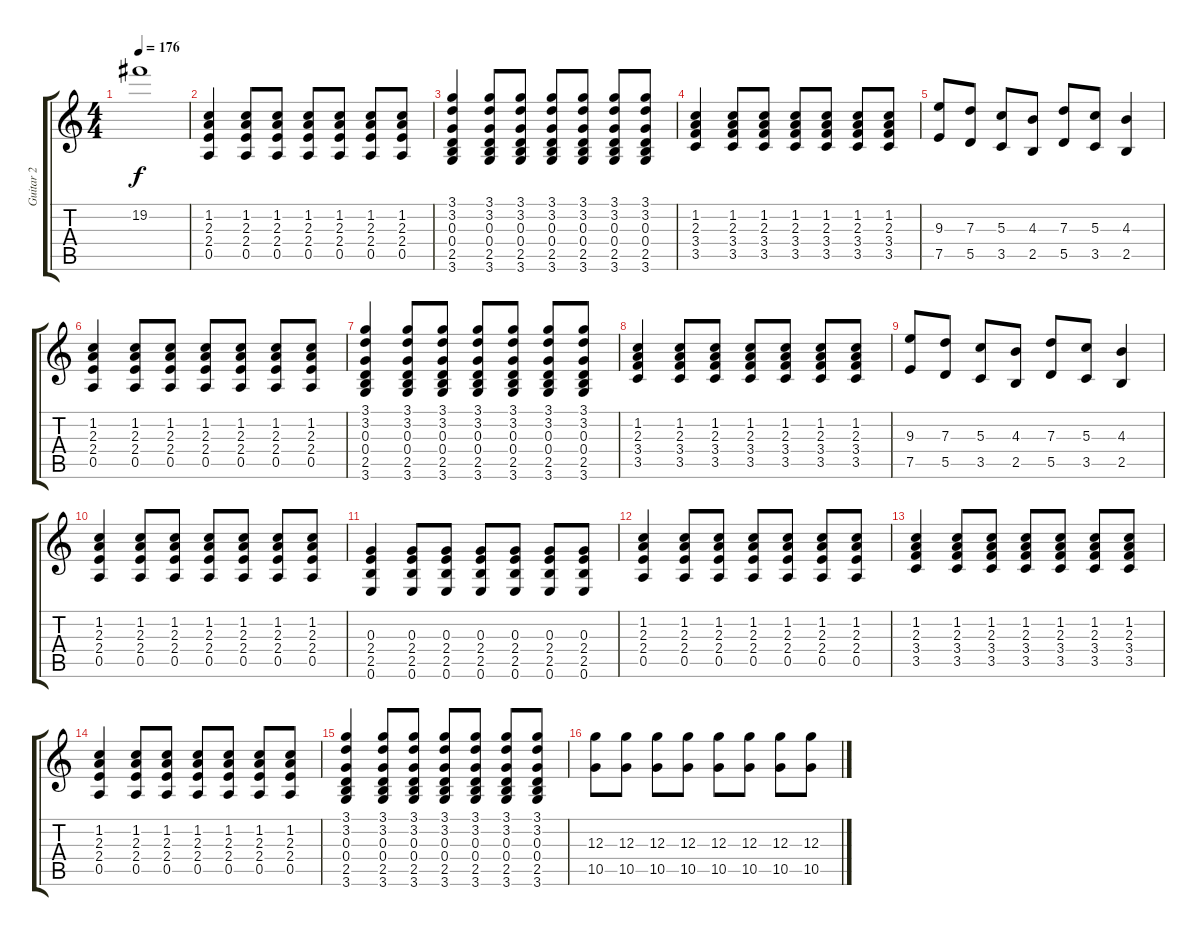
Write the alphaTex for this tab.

\track ("Guitar 2" "Guitar 2") {instrument distortionguitar}
\staff {score tabs}
\tuning (E4 B3 G3 D3 A2 E2) {hide}
\ts (4 4)
\tempo 176
\clef g2
\ks c
19.2{t}.1{dy f} |
(1.2 2.3 2.4 0.5).4{volume 9} (1.2 2.3 2.4 0.5).8 (1.2 2.3 2.4 0.5).8 (1.2 2.3 2.4 0.5).8 (1.2 2.3 2.4 0.5).8 (1.2 2.3 2.4 0.5).8 (1.2 2.3 2.4 0.5).8 |
(3.1 3.2 0.3 0.4 2.5 3.6).4 (3.1 3.2 0.3 0.4 2.5 3.6).8 (3.1 3.2 0.3 0.4 2.5 3.6).8 (3.1 3.2 0.3 0.4 2.5 3.6).8 (3.1 3.2 0.3 0.4 2.5 3.6).8 (3.1 3.2 0.3 0.4 2.5 3.6).8 (3.1 3.2 0.3 0.4 2.5 3.6).8 |
(1.2 2.3 3.4 3.5).4 (1.2 2.3 3.4 3.5).8 (1.2 2.3 3.4 3.5).8 (1.2 2.3 3.4 3.5).8 (1.2 2.3 3.4 3.5).8 (1.2 2.3 3.4 3.5).8 (1.2 2.3 3.4 3.5).8 |
(9.3 7.5).8{volume 13} (7.3 5.5).8 (5.3 3.5).8 (4.3 2.5).8 (7.3 5.5).8 (5.3 3.5).8 (4.3 2.5).4 |
(1.2 2.3 2.4 0.5).4{volume 9} (1.2 2.3 2.4 0.5).8 (1.2 2.3 2.4 0.5).8 (1.2 2.3 2.4 0.5).8 (1.2 2.3 2.4 0.5).8 (1.2 2.3 2.4 0.5).8 (1.2 2.3 2.4 0.5).8 |
(3.1 3.2 0.3 0.4 2.5 3.6).4 (3.1 3.2 0.3 0.4 2.5 3.6).8 (3.1 3.2 0.3 0.4 2.5 3.6).8 (3.1 3.2 0.3 0.4 2.5 3.6).8 (3.1 3.2 0.3 0.4 2.5 3.6).8 (3.1 3.2 0.3 0.4 2.5 3.6).8 (3.1 3.2 0.3 0.4 2.5 3.6).8 |
(1.2 2.3 3.4 3.5).4 (1.2 2.3 3.4 3.5).8 (1.2 2.3 3.4 3.5).8 (1.2 2.3 3.4 3.5).8 (1.2 2.3 3.4 3.5).8 (1.2 2.3 3.4 3.5).8 (1.2 2.3 3.4 3.5).8 |
(9.3 7.5).8{volume 13} (7.3 5.5).8 (5.3 3.5).8 (4.3 2.5).8 (7.3 5.5).8 (5.3 3.5).8 (4.3 2.5).4 |
(1.2 2.3 2.4 0.5).4{volume 9} (1.2 2.3 2.4 0.5).8 (1.2 2.3 2.4 0.5).8 (1.2 2.3 2.4 0.5).8 (1.2 2.3 2.4 0.5).8 (1.2 2.3 2.4 0.5).8 (1.2 2.3 2.4 0.5).8 |
(0.3 2.4 2.5 0.6).4 (0.3 2.4 2.5 0.6).8 (0.3 2.4 2.5 0.6).8 (0.3 2.4 2.5 0.6).8 (0.3 2.4 2.5 0.6).8 (0.3 2.4 2.5 0.6).8 (0.3 2.4 2.5 0.6).8 |
(1.2 2.3 2.4 0.5).4{volume 9} (1.2 2.3 2.4 0.5).8 (1.2 2.3 2.4 0.5).8 (1.2 2.3 2.4 0.5).8 (1.2 2.3 2.4 0.5).8 (1.2 2.3 2.4 0.5).8 (1.2 2.3 2.4 0.5).8 |
(1.2 2.3 3.4 3.5).4 (1.2 2.3 3.4 3.5).8 (1.2 2.3 3.4 3.5).8 (1.2 2.3 3.4 3.5).8 (1.2 2.3 3.4 3.5).8 (1.2 2.3 3.4 3.5).8 (1.2 2.3 3.4 3.5).8 |
(1.2 2.3 2.4 0.5).4{volume 9} (1.2 2.3 2.4 0.5).8 (1.2 2.3 2.4 0.5).8 (1.2 2.3 2.4 0.5).8 (1.2 2.3 2.4 0.5).8 (1.2 2.3 2.4 0.5).8 (1.2 2.3 2.4 0.5).8 |
(3.1 3.2 0.3 0.4 2.5 3.6).4 (3.1 3.2 0.3 0.4 2.5 3.6).8 (3.1 3.2 0.3 0.4 2.5 3.6).8 (3.1 3.2 0.3 0.4 2.5 3.6).8 (3.1 3.2 0.3 0.4 2.5 3.6).8 (3.1 3.2 0.3 0.4 2.5 3.6).8 (3.1 3.2 0.3 0.4 2.5 3.6).8 |
(12.3 10.5).8{volume 13} (12.3 10.5).8 (12.3 10.5).8 (12.3 10.5).8 (12.3 10.5).8 (12.3 10.5).8 (12.3 10.5).8 (12.3 10.5).8
